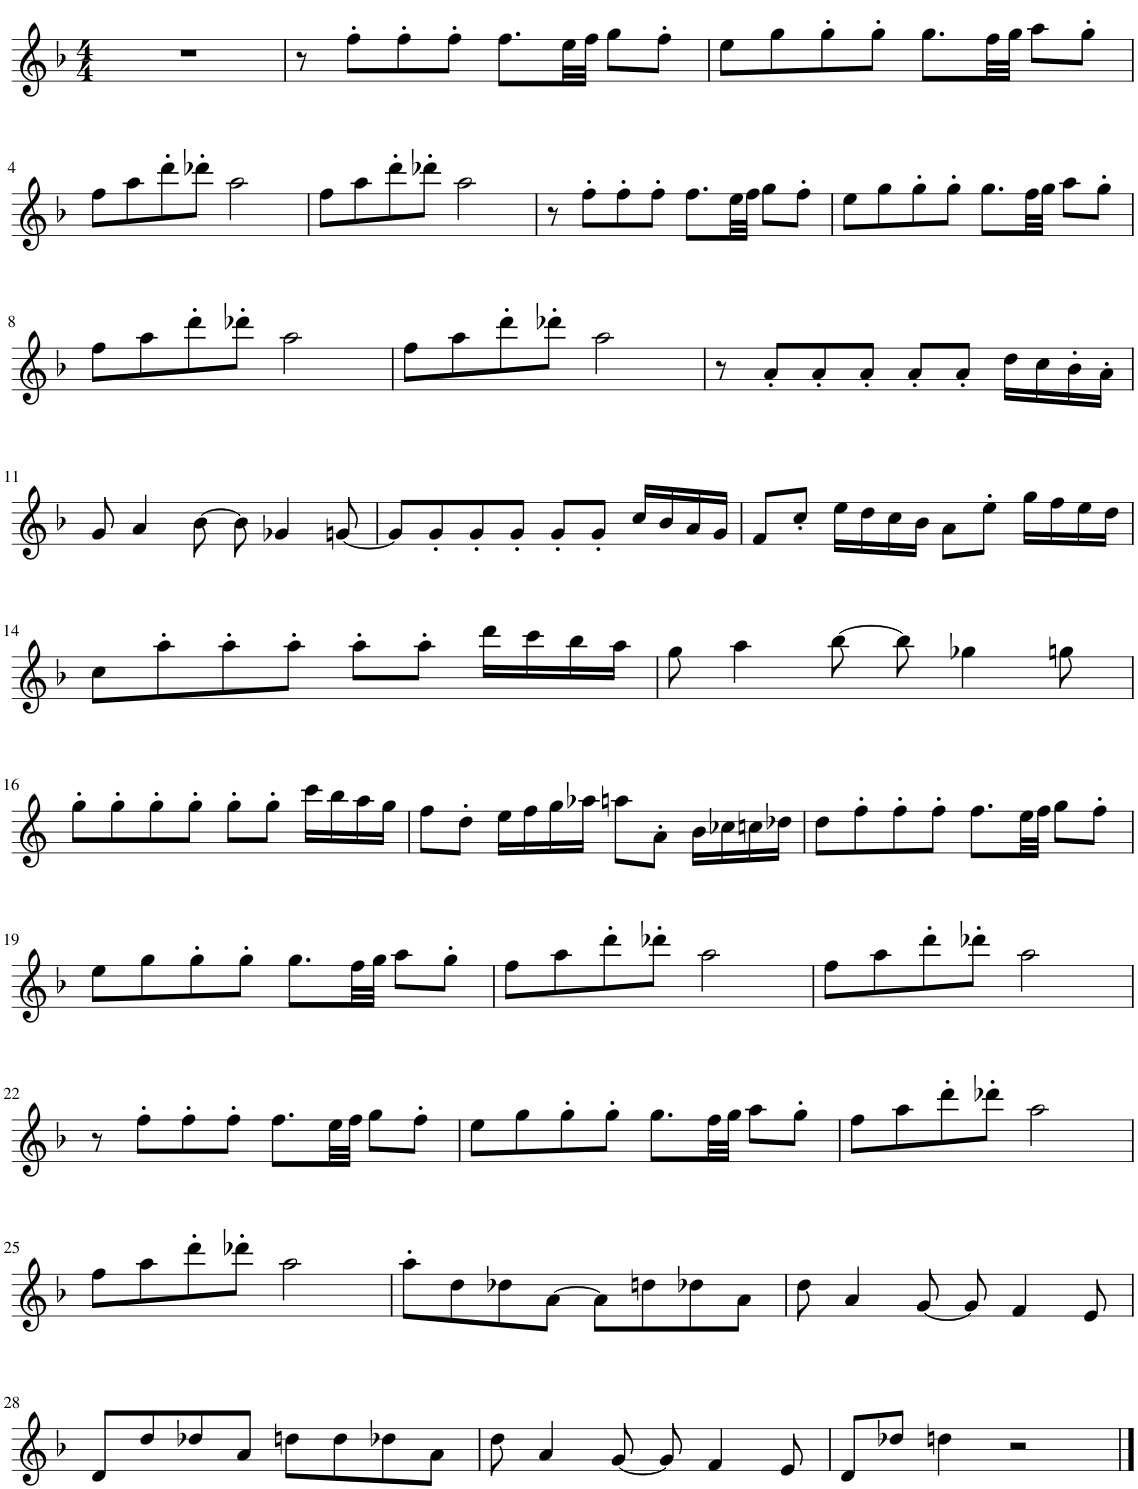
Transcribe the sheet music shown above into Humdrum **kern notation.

**kern
*part1
*staff1
*I"Flute, Flute
*I'Fl
*clefG2
*k[b-]
*M4/4
=1
1r
=2
8r
8ff'\L
8ff'\
8ff'\J
8.ff\L
32ee\LL
32ff\JJJ
8gg\L
8ff'\J
=3
8ee\L
8gg\
8gg'\
8gg'\J
8.gg\L
32ff\LL
32gg\JJJ
8aa\L
8gg'\J
!!LO:LB:g=z
=4
8ff\L
8aa\
8ddd'\
8ddd-X'\J
2aa\
=5
8ff\L
8aa\
8ddd'\
8ddd-X'\J
2aa\
=6
8r
8ff'\L
8ff'\
8ff'\J
8.ff\L
32ee\LL
32ff\JJJ
8gg\L
8ff'\J
=7
8ee\L
8gg\
8gg'\
8gg'\J
8.gg\L
32ff\LL
32gg\JJJ
8aa\L
8gg'\J
!!LO:LB:g=z
=8
8ff\L
8aa\
8ddd'\
8ddd-X'\J
2aa\
=9
8ff\L
8aa\
8ddd'\
8ddd-X'\J
2aa\
=10
8r
8a'/L
8a'/
8a'/J
8a'/L
8a'/J
16dd\LL
16cc\
16b-'\
16a'\JJ
!!LO:LB:g=z
=11
8g/
4a/
[8b-\
8b-\]
4g-X/
[8gn/
=12
8g/L]
8g'/
8g'/
8g'/J
8g'/L
8g'/J
16cc/LL
16b-/
16a/
16g/JJ
=13
8f/L
8cc'/J
16ee\LL
16dd\
16cc\
16b-\JJ
8a\L
8ee'\J
16gg\LL
16ff\
16ee\
16dd\JJ
!!LO:LB:g=z
=14
8cc\L
8aa'\
8aa'\
8aa'\J
8aa'\L
8aa'\J
16ddd\LL
16ccc\
16bb-\
16aa\JJ
=15
8gg\
4aa\
[8bb-\
8bb-\]
4gg-X\
8ggn\
!!LO:LB:g=z
=16
*k[b-]
8gg'\L
8gg'\
8gg'\
8gg'\J
8gg'\L
8gg'\J
16ccc\LL
16bb-\
16aa\
16gg\JJ
=17
8ff\L
8dd'\J
16ee\LL
16ff\
16gg\
16aa-X\JJ
8aan\L
8a'\J
16b-\LL
16cc-X\
16ccn\
16dd-X\JJ
=18
8dd\L
8ff'\
8ff'\
8ff'\J
8.ff\L
32ee\LL
32ff\JJJ
8gg\L
8ff'\J
!!LO:LB:g=z
=19
8ee\L
8gg\
8gg'\
8gg'\J
8.gg\L
32ff\LL
32gg\JJJ
8aa\L
8gg'\J
=20
8ff\L
8aa\
8ddd'\
8ddd-X'\J
2aa\
=21
8ff\L
8aa\
8ddd'\
8ddd-X'\J
2aa\
!!LO:LB:g=z
=22
8r
8ff'\L
8ff'\
8ff'\J
8.ff\L
32ee\LL
32ff\JJJ
8gg\L
8ff'\J
=23
8ee\L
8gg\
8gg'\
8gg'\J
8.gg\L
32ff\LL
32gg\JJJ
8aa\L
8gg'\J
=24
8ff\L
8aa\
8ddd'\
8ddd-X'\J
2aa\
!!LO:LB:g=z
=25
8ff\L
8aa\
8ddd'\
8ddd-X'\J
2aa\
=26
8aa'\L
8dd\
8dd-X\
[8a\J
8a\L]
8ddn\
8dd-X\
8a\J
=27
8dd\
4a/
[8g/
8g/]
4f/
8e/
!!LO:LB:g=z
=28
8d/L
8dd/
8dd-X/
8a/J
8ddn\L
8dd\
8dd-X\
8a\J
=29
8dd\
4a/
[8g/
8g/]
4f/
8e/
=30
8d/L
8dd-X/J
4ddn\
2r
==
*-
